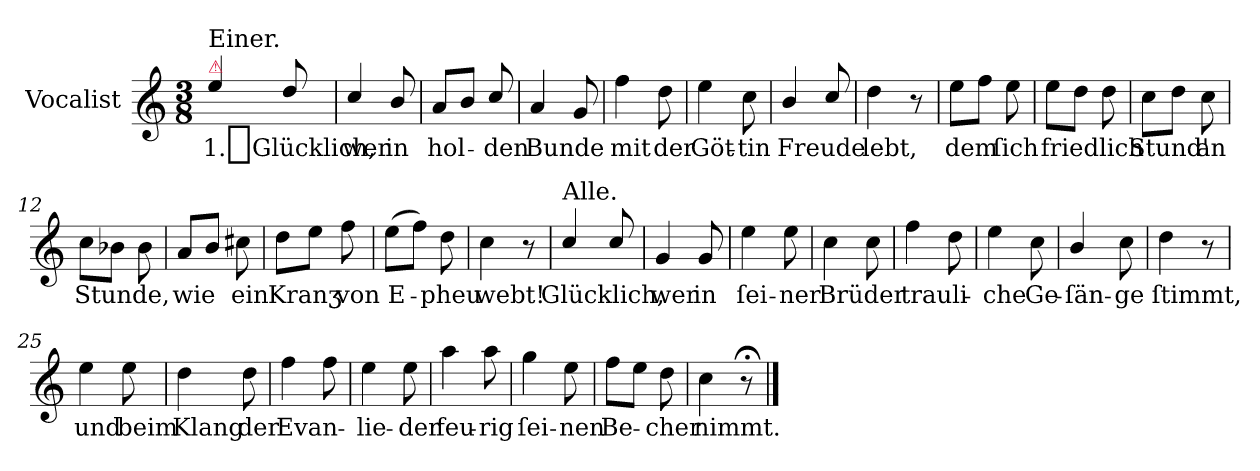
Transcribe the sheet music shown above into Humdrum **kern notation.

**kern	**text
*part1	*part1
*staff1	*staff1
*I"Vocalist	*
*clefG2	*
*k[]	*
*C:	*
*M3/8	*
=1	=1
!LO:TX:a:t=Einer.	!
!LO:TX:a:color=crimson:t=⚠	!
4ee/	1._Glücklich,
8dd/	.
=2	=2
4cc/	wer
8b/	in
=3	=3
8aL	hol-
8bJ	.
8cc/	-den
=4	=4
4a	Bunde
8g	.
=5	=5
4ff	mit
8dd	der
=6	=6
4ee	Göt-
8cc	-tin
=7	=7
4b/	Freude
8cc/	.
=8	=8
4dd	lebt,
8r	.
=9	=9
8eeL	dem
8ffJ	.
8ee	ſich
=10	=10
8eeL	friedlich
8ddJ	.
8dd	.
=11	=11
8ccL	Stund'
8ddJ	.
8cc	an
=12	=12
8ccL	Stunde,
8b-XJ	.
8b-	.
=13	=13
8aL	wie
8bJ	.
8cc#X	ein
=14	=14
8ddL	Kranʒ
8eeJ	.
8ff	von
=15	=15
(8eeL	E-
8ffJ)	.
8dd	-pheu
=16	=16
4cc	webt!
8r	.
=17	=17
!LO:TX:a:t=Alle.	!
4cc/	Glücklich,
8cc/	.
=18	=18
4g	wer
8g	in
=19	=19
4ee	ſei-
8ee	-ner
=20	=20
4cc	Brüder
8cc	.
=21	=21
4ff	trauli-
8dd	.
=22	=22
4ee	-che
8cc	Ge-
=23	=23
4b/	-ſän-
8cc	-ge
=24	=24
4dd	ſtimmt,
8r	.
=25	=25
4ee	und
8ee	beim
=26	=26
4dd	Klang
8dd	der
=27	=27
4ff	Evan-
8ff	.
=28	=28
4ee	-lie-
8ee	-der
=29	=29
4aa	feu-
8aa	-rig
=30	=30
4gg	ſei-
8ee	-nen
=31	=31
8ffL	Be-
8eeJ	.
8dd	-cher
=32	=32
4cc	nimmt.
8r;<	.
==	==
*-	*-
